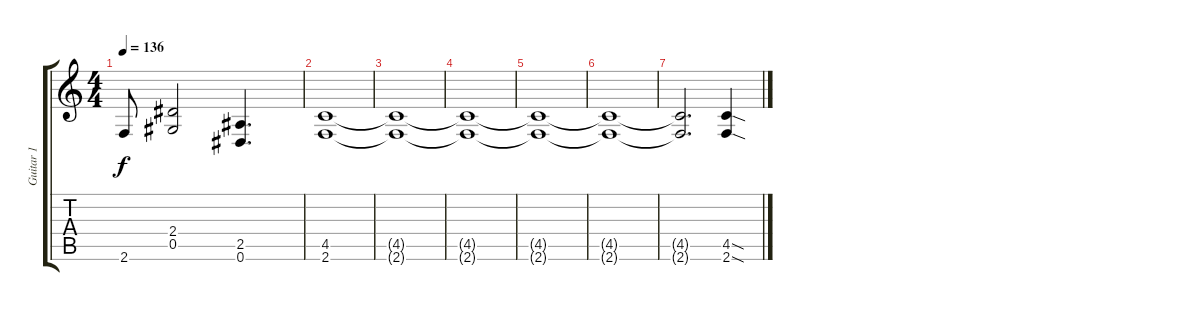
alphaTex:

\track ("Guitar 1" "Guitar 1") {instrument overdrivenguitar}
\staff {score tabs}
\tuning (Eb4 Bb3 Gb3 Db3 Ab2 Eb2) {hide}
\ts (4 4)
\tempo 136
\clef g2
\ks c
2.6.8{dy f} (2.4 0.5).2 (2.5 0.6).4{d} |
(4.5 2.6).1 |
(4.5{t} 2.6{t}).1 |
(4.5{t} 2.6{t}).1 |
(4.5{t} 2.6{t}).1 |
(4.5{t} 2.6{t}).1 |
(4.5{t} 2.6{t}).2{d} (4.5{sod} 2.6{sod}).4
